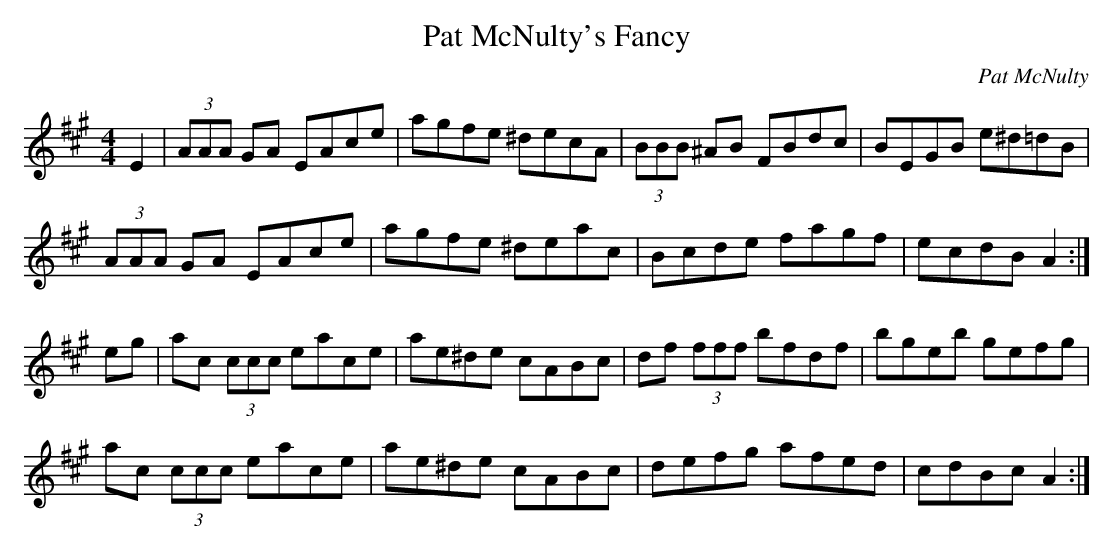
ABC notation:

X:1
T: Pat McNulty's Fancy
C: Pat McNulty
L: 1/8
M: 4/4
K: A
E2 | (3AAA GA EAce | agfe ^decA | (3BBB ^AB FBdc |\
BEGB e^d=dB |
(3AAA GA EAce | agfe ^deac | Bcde fagf | ecdB A2 :|
eg | ac (3ccc eace | ae^de cABc | df (3fff bfdf |\
bgeb gefg |
ac (3ccc eace | ae^de cABc | defg afed | cdBc A2 :|
